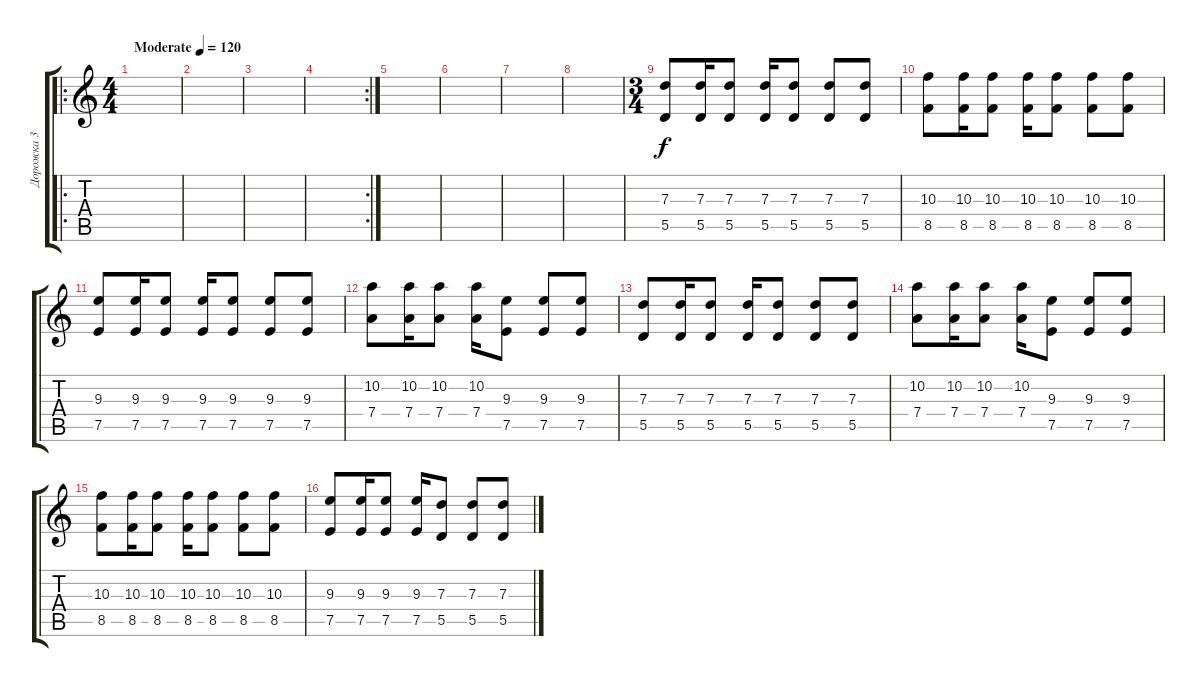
\track ("Дорожка 3" "Дорожка 3") {instrument distortionguitar}
\staff {score tabs}
\tuning (E4 B3 G3 D3 A2 D2) {hide}
\ro
\ts (4 4)
\tempo (120 "Moderate")
\clef g2
\ks c
|
|
|
\rc 2
|
|
|
|
|
\ts (3 4)
(7.3 5.5).8{instrument distortionguitar} (7.3 5.5).16 (7.3 5.5).8 (7.3 5.5).16 (7.3 5.5).8 (7.3 5.5).8 (7.3 5.5).8 |
(10.3 8.5).8{instrument distortionguitar} (10.3 8.5).16 (10.3 8.5).8 (10.3 8.5).16 (10.3 8.5).8 (10.3 8.5).8 (10.3 8.5).8 |
(9.3 7.5).8{instrument distortionguitar} (9.3 7.5).16 (9.3 7.5).8 (9.3 7.5).16 (9.3 7.5).8 (9.3 7.5).8 (9.3 7.5).8 |
(10.2 7.4).8{instrument distortionguitar} (10.2 7.4).16 (10.2 7.4).8 (10.2 7.4).16 (9.3 7.5).8 (9.3 7.5).8 (9.3 7.5).8 |
(7.3 5.5).8{instrument distortionguitar} (7.3 5.5).16 (7.3 5.5).8 (7.3 5.5).16 (7.3 5.5).8 (7.3 5.5).8 (7.3 5.5).8 |
(10.2 7.4).8{instrument distortionguitar} (10.2 7.4).16 (10.2 7.4).8 (10.2 7.4).16 (9.3 7.5).8 (9.3 7.5).8 (9.3 7.5).8 |
(10.3 8.5).8{instrument distortionguitar} (10.3 8.5).16 (10.3 8.5).8 (10.3 8.5).16 (10.3 8.5).8 (10.3 8.5).8 (10.3 8.5).8 |
(9.3 7.5).8{instrument distortionguitar} (9.3 7.5).16 (9.3 7.5).8 (9.3 7.5).16 (7.3 5.5).8 (7.3 5.5).8 (7.3 5.5).8
